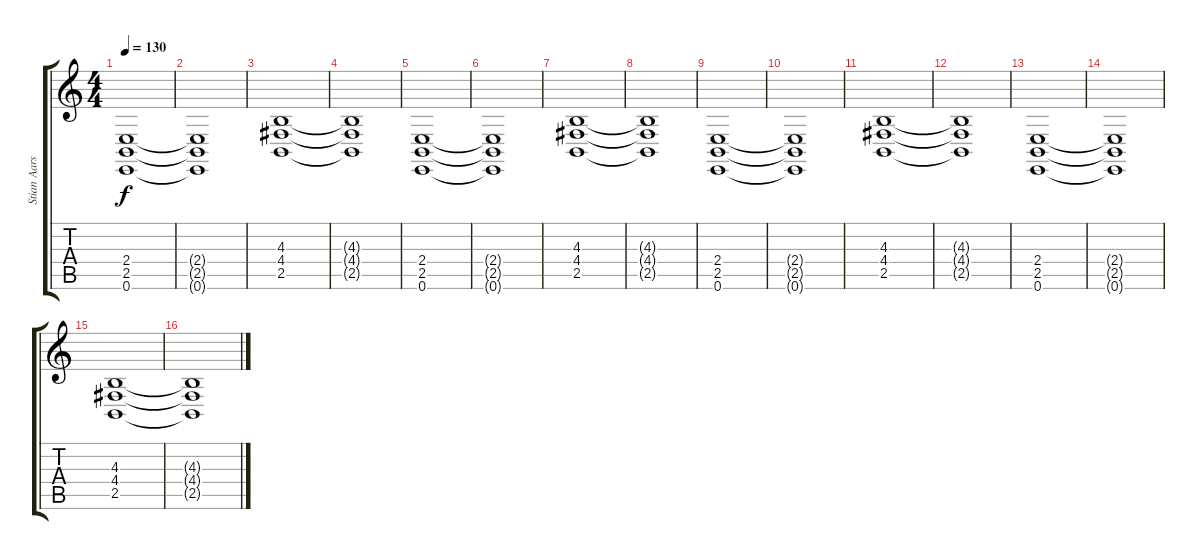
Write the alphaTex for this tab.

\track ("Stian Aarstad 2" "Stian Aars") {instrument pad7halo}
\staff {score tabs}
\tuning (E4 B3 G3 D3 A2 E2) {hide}
\ts (4 4)
\tempo 130
\clef g2
\ks c
(2.4 2.5 0.6).1{dy f} |
(2.4{t} 2.5{t} 0.6{t}).1 |
(4.3 4.4 2.5).1 |
(4.3{t} 4.4{t} 2.5{t}).1 |
(2.4 2.5 0.6).1 |
(2.4{t} 2.5{t} 0.6{t}).1 |
(4.3 4.4 2.5).1 |
(4.3{t} 4.4{t} 2.5{t}).1 |
(2.4 2.5 0.6).1 |
(2.4{t} 2.5{t} 0.6{t}).1 |
(4.3 4.4 2.5).1 |
(4.3{t} 4.4{t} 2.5{t}).1 |
(2.4 2.5 0.6).1 |
(2.4{t} 2.5{t} 0.6{t}).1 |
(4.3 4.4 2.5).1 |
(4.3{t} 4.4{t} 2.5{t}).1
